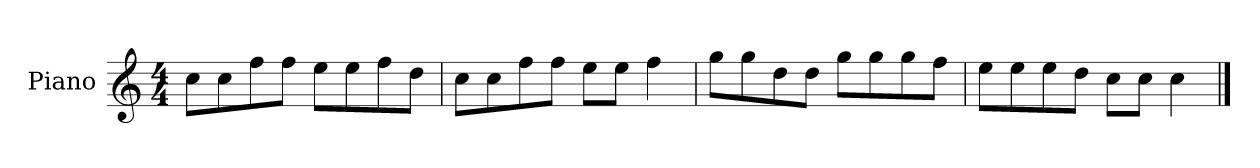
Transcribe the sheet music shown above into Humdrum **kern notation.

**kern
*part1
*staff1
*I"Piano
*I'P-no
*clefG2
*k[]
*M4/4
*MM90
=1
8cc\L
8cc\
8ff\
8ff\J
8ee\L
8ee\
8ff\
8dd\J
=2
8cc\L
8cc\
8ff\
8ff\J
8ee\L
8ee\J
4ff\
=3
8gg\L
8gg\
8dd\
8dd\J
8gg\L
8gg\
8gg\
8ff\J
=4
8ee\L
8ee\
8ee\
8dd\J
8cc\L
8cc\J
4cc\
==
*-
